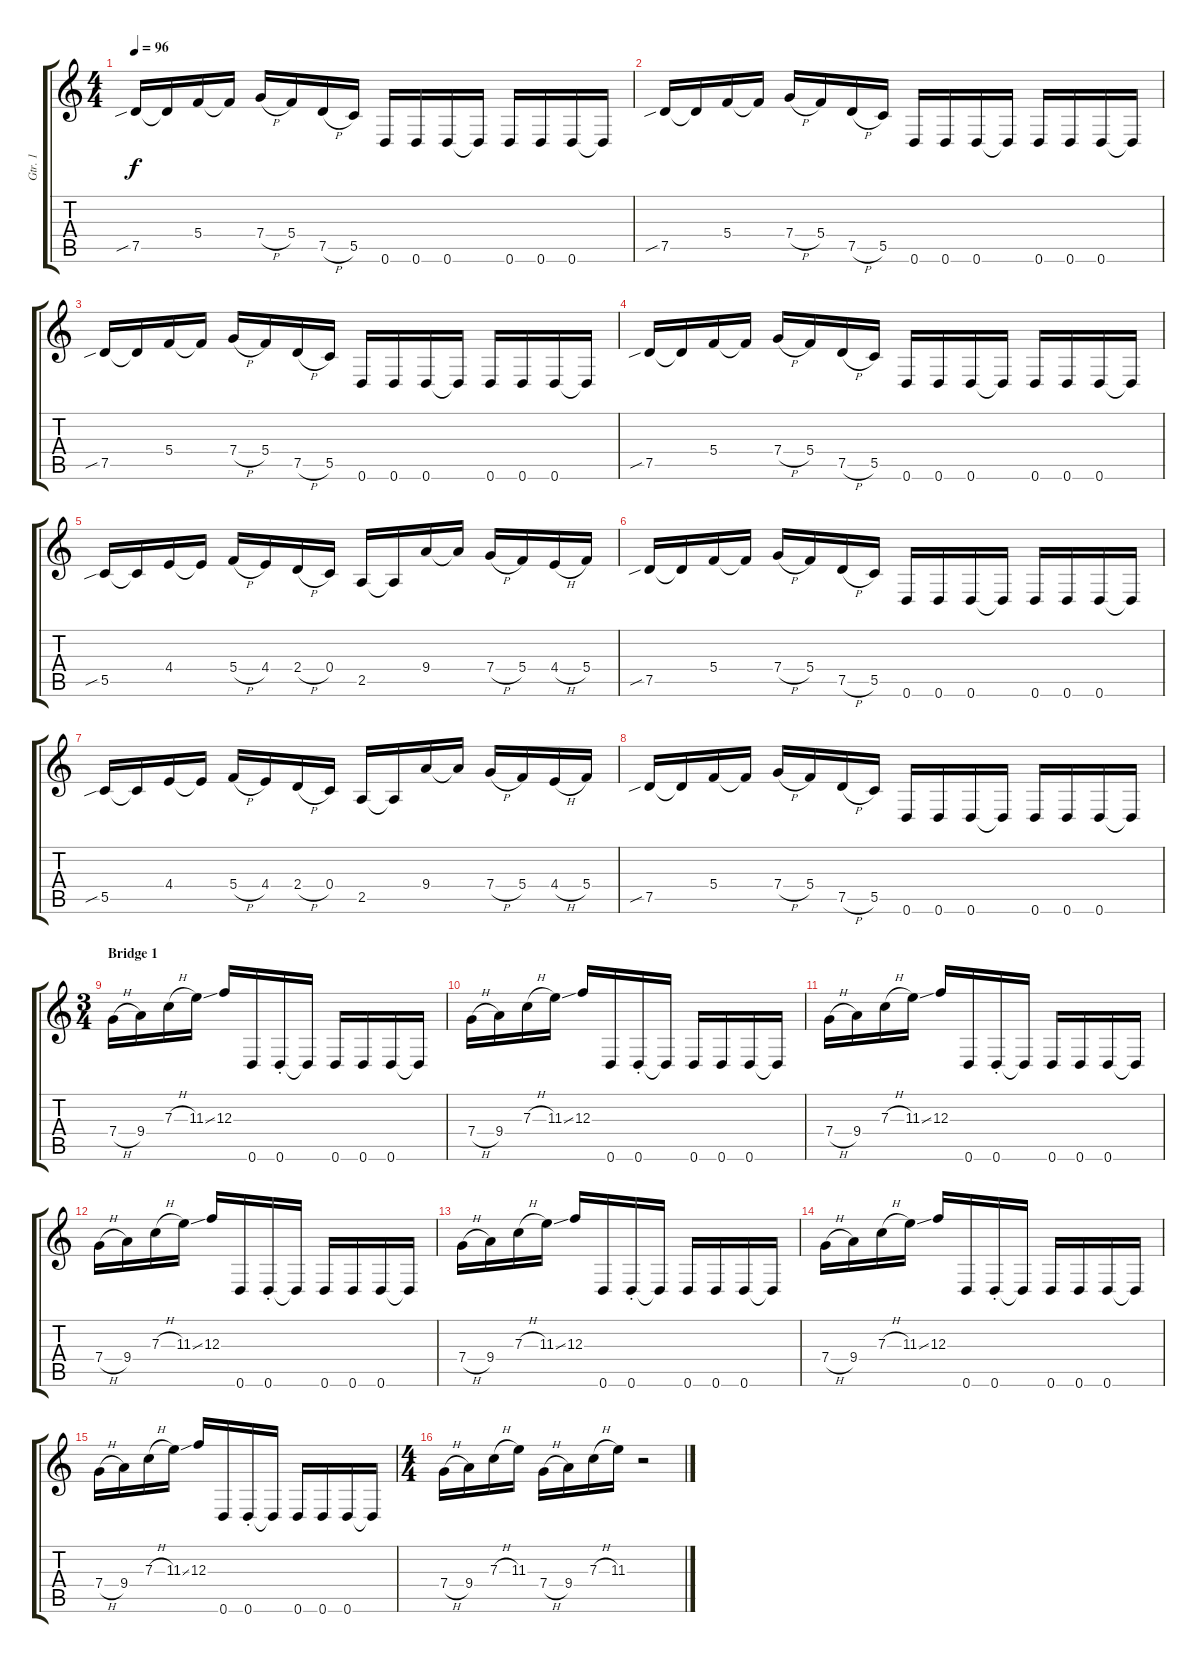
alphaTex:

\track ("Gtr. 1" "Gtr. 1") {instrument distortionguitar}
\staff {score tabs}
\tuning (D4 A3 F3 C3 G2 D2) {hide}
\ts (4 4)
\tempo 96
\clef g2
\ks c
7.5{sib}.16{dy f} 7.5{t}.16 5.4.16 5.4{t}.16 7.4{h}.16 5.4.16 7.5{h}.16 5.5.16 0.6.16 0.6.16 0.6.16 0.6{t}.16 0.6.16 0.6.16 0.6.16 0.6{t}.16 |
7.5{sib}.16 7.5{t}.16 5.4.16 5.4{t}.16 7.4{h}.16 5.4.16 7.5{h}.16 5.5.16 0.6.16 0.6.16 0.6.16 0.6{t}.16 0.6.16 0.6.16 0.6.16 0.6{t}.16 |
7.5{sib}.16 7.5{t}.16 5.4.16 5.4{t}.16 7.4{h}.16 5.4.16 7.5{h}.16 5.5.16 0.6.16 0.6.16 0.6.16 0.6{t}.16 0.6.16 0.6.16 0.6.16 0.6{t}.16 |
7.5{sib}.16 7.5{t}.16 5.4.16 5.4{t}.16 7.4{h}.16 5.4.16 7.5{h}.16 5.5.16 0.6.16 0.6.16 0.6.16 0.6{t}.16 0.6.16 0.6.16 0.6.16 0.6{t}.16 |
5.5{sib}.16 5.5{t}.16 4.4.16 4.4{t}.16 5.4{h}.16 4.4.16 2.4{h}.16 0.4.16 2.5.16 2.5{t}.16 9.4.16 9.4{t}.16 7.4{h}.16 5.4.16 4.4{h}.16 5.4.16 |
7.5{sib}.16 7.5{t}.16 5.4.16 5.4{t}.16 7.4{h}.16 5.4.16 7.5{h}.16 5.5.16 0.6.16 0.6.16 0.6.16 0.6{t}.16 0.6.16 0.6.16 0.6.16 0.6{t}.16 |
5.5{sib}.16 5.5{t}.16 4.4.16 4.4{t}.16 5.4{h}.16 4.4.16 2.4{h}.16 0.4.16 2.5.16 2.5{t}.16 9.4.16 9.4{t}.16 7.4{h}.16 5.4.16 4.4{h}.16 5.4.16 |
7.5{sib}.16 7.5{t}.16 5.4.16 5.4{t}.16 7.4{h}.16 5.4.16 7.5{h}.16 5.5.16 0.6.16 0.6.16 0.6.16 0.6{t}.16 0.6.16 0.6.16 0.6.16 0.6{t}.16 |
\ts (3 4)
\section ("" "Bridge 1")
7.4{h}.16 9.4.16 7.3{h}.16 11.3{ss}.16 12.3.16 0.6.16 0.6{st}.16 0.6{t}.16 0.6.16 0.6.16 0.6.16 0.6{t}.16 |
7.4{h}.16 9.4.16 7.3{h}.16 11.3{ss}.16 12.3.16 0.6.16 0.6{st}.16 0.6{t}.16 0.6.16 0.6.16 0.6.16 0.6{t}.16 |
7.4{h}.16 9.4.16 7.3{h}.16 11.3{ss}.16 12.3.16 0.6.16 0.6{st}.16 0.6{t}.16 0.6.16 0.6.16 0.6.16 0.6{t}.16 |
7.4{h}.16 9.4.16 7.3{h}.16 11.3{ss}.16 12.3.16 0.6.16 0.6{st}.16 0.6{t}.16 0.6.16 0.6.16 0.6.16 0.6{t}.16 |
7.4{h}.16 9.4.16 7.3{h}.16 11.3{ss}.16 12.3.16 0.6.16 0.6{st}.16 0.6{t}.16 0.6.16 0.6.16 0.6.16 0.6{t}.16 |
7.4{h}.16 9.4.16 7.3{h}.16 11.3{ss}.16 12.3.16 0.6.16 0.6{st}.16 0.6{t}.16 0.6.16 0.6.16 0.6.16 0.6{t}.16 |
7.4{h}.16 9.4.16 7.3{h}.16 11.3{ss}.16 12.3.16 0.6.16 0.6{st}.16 0.6{t}.16 0.6.16 0.6.16 0.6.16 0.6{t}.16 |
\ts (4 4)
7.4{h}.16 9.4.16 7.3{h}.16 11.3.16 7.4{h}.16 9.4.16 7.3{h}.16 11.3.16 r.2
